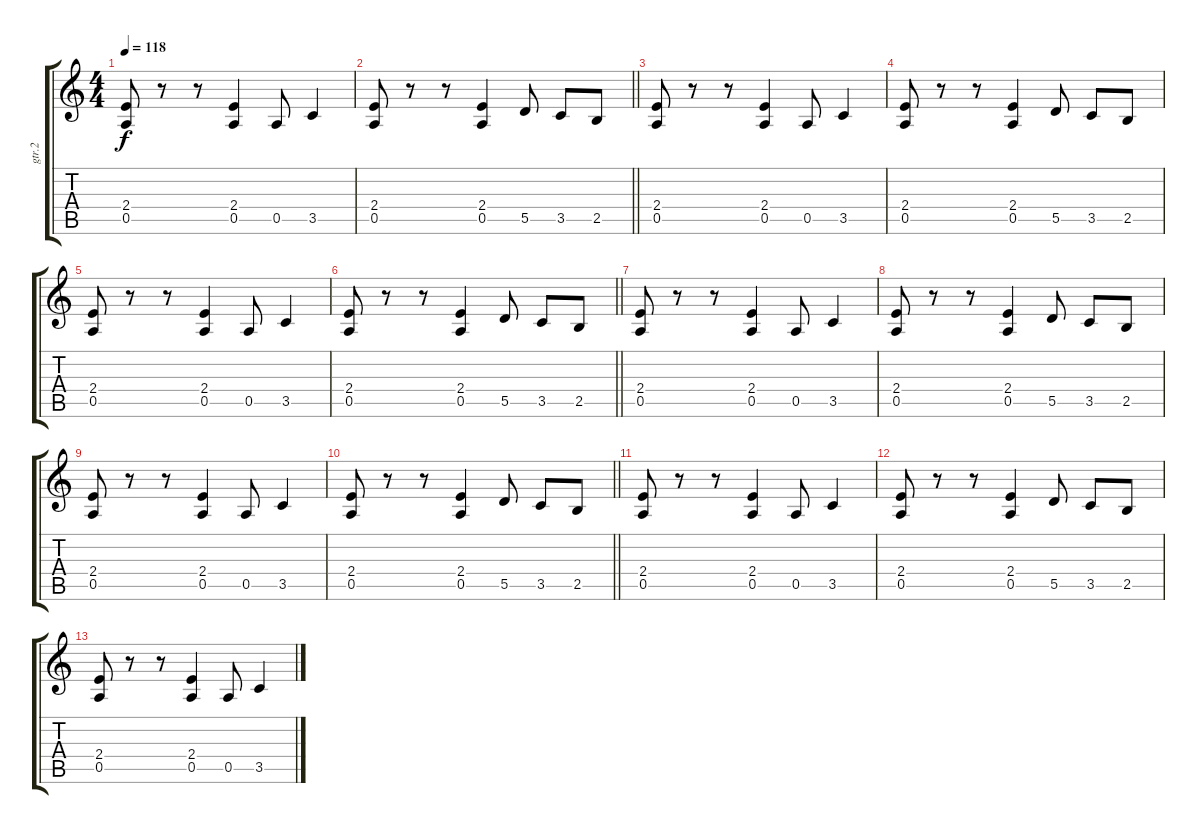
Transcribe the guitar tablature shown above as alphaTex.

\track ("gtr.2" "gtr.2") {instrument overdrivenguitar}
\staff {score tabs}
\tuning (E4 B3 G3 D3 A2 E2) {hide}
\ts (4 4)
\tempo 118
\clef g2
\ks c
(2.4 0.5).8{dy f} r.8 r.8 (2.4 0.5).4 0.5.8 3.5.4 |
\barLineRight lightlight
(2.4 0.5).8 r.8 r.8 (2.4 0.5).4 5.5.8 3.5.8 2.5.8 |
(2.4 0.5).8 r.8 r.8 (2.4 0.5).4 0.5.8 3.5.4 |
(2.4 0.5).8 r.8 r.8 (2.4 0.5).4 5.5.8 3.5.8 2.5.8 |
(2.4 0.5).8 r.8 r.8 (2.4 0.5).4 0.5.8 3.5.4 |
\barLineRight lightlight
(2.4 0.5).8 r.8 r.8 (2.4 0.5).4 5.5.8 3.5.8 2.5.8 |
(2.4 0.5).8 r.8 r.8 (2.4 0.5).4 0.5.8 3.5.4 |
(2.4 0.5).8 r.8 r.8 (2.4 0.5).4 5.5.8 3.5.8 2.5.8 |
(2.4 0.5).8 r.8 r.8 (2.4 0.5).4 0.5.8 3.5.4 |
\barLineRight lightlight
(2.4 0.5).8{volume 13} r.8 r.8 (2.4 0.5).4 5.5.8 3.5.8 2.5.8 |
(2.4 0.5).8{volume 10} r.8 r.8 (2.4 0.5).4 0.5.8 3.5.4 |
(2.4 0.5).8{volume 5} r.8 r.8 (2.4 0.5).4 5.5.8 3.5.8 2.5.8 |
(2.4 0.5).8{volume 0} r.8 r.8 (2.4 0.5).4 0.5.8 3.5.4
